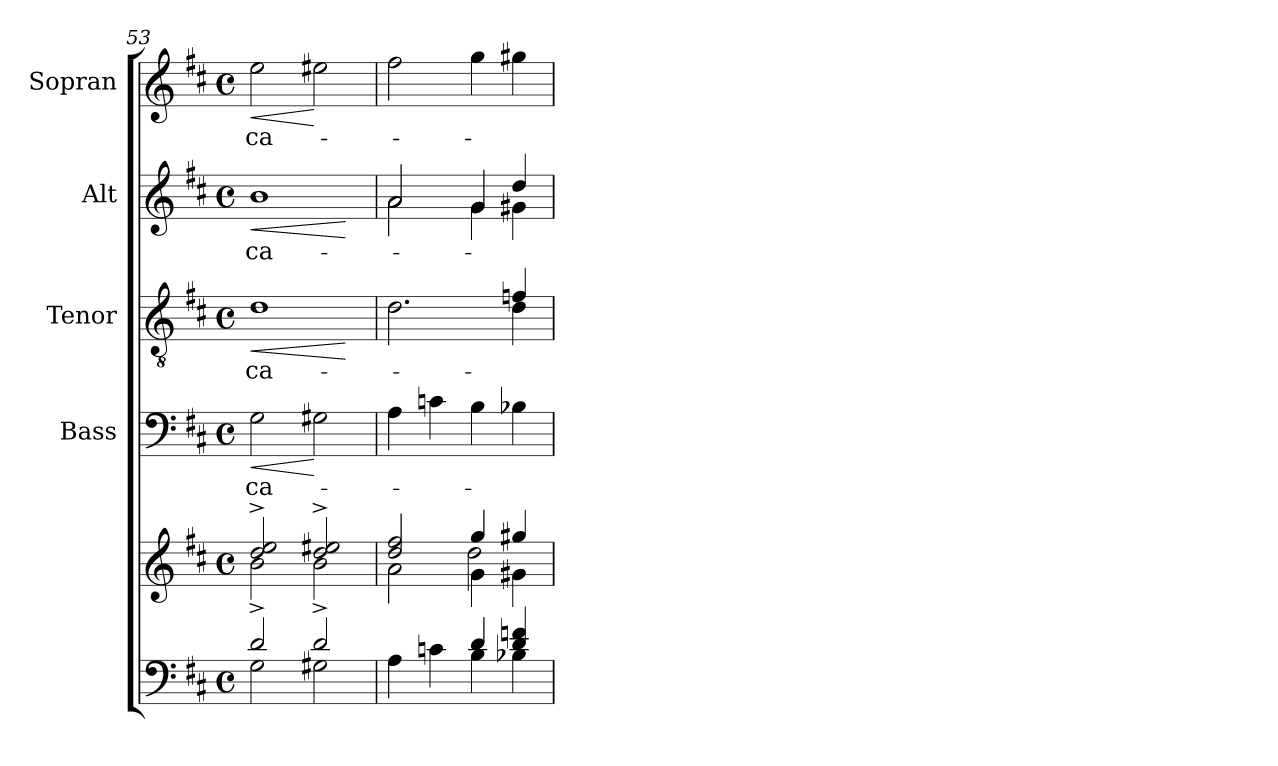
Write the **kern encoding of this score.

**kern	**kern	**kern	**text	**dynam	**kern	**text	**dynam	**kern	**text	**dynam	**kern	**text	**dynam
*part5	*part5	*part4	*part4	*part4	*part3	*part3	*part3	*part2	*part2	*part2	*part1	*part1	*part1
*staff6	*staff5	*staff4	*staff4	*staff4	*staff3	*staff3	*staff3	*staff2	*staff2	*staff2	*staff1	*staff1	*staff1
*	*	*I"Bass	*	*	*I"Tenor	*	*	*I"Alt	*	*	*I"Sopran	*	*
*	*	*I'B.	*	*	*I'T.	*	*	*I'A.	*	*	*I'S.	*	*
*clefF4	*clefG2	*clefF4	*	*	*clefGv2	*	*	*clefG2	*	*	*clefG2	*	*
*k[f#c#]	*k[f#c#]	*k[f#c#]	*	*	*k[f#c#]	*	*	*k[f#c#]	*	*	*k[f#c#]	*	*
*D:	*D:	*D:	*	*	*D:	*	*	*D:	*	*	*D:	*	*
*M4/4	*M4/4	*M4/4	*	*	*M4/4	*	*	*M4/4	*	*	*M4/4	*	*
*met(c)	*met(c)	*met(c)	*	*	*met(c)	*	*	*met(c)	*	*	*met(c)	*	*
=53	=53	=53	=53	=53	=53	=53	=53	=53	=53	=53	=53	=53	=53
*^	*^	*	*	*	*	*	*	*	*	*	*	*	*
!	!	!	!	!	!LO:LY:b	!LO:HP:b	!	!LO:LY:b	!LO:HP:b	!	!LO:LY:b	!LO:HP:b	!	!LO:LY:b	!LO:HP:b
2d^>/	2G\	2dd/^> 2ee/^>	2b\	2G\	-ca-	<	1d	-ca-	<	1b	-ca-	<	2ee\	-ca-	<
2d^>/	2G#X\	2dd/^> 2ee#X/^>	2b\	2G#X\	.	[	.	.	.	.	.	.	2ee#X\	.	[
*v	*v	*	*	*	*	*	*	*	*	*	*	*	*	*	*
*	*v	*v	*	*	*	*	*	*	*	*	*	*	*	*
.	.	.	.	.	.	.	[	.	.	[	.	.	.
=54	=54	=54	=54	=54	=54	=54	=54	=54	=54	=54	=54	=54	=54
*^	*^	*	*	*	*^	*	*	*^	*	*	*	*	*
*	*	*	*^	*	*	*	*	*	*	*	*	*	*	*	*	*	*
2ryy	4A\	2dd/ 2ff#/	2a\	2ryy	4A\	.	.	2.d\	2.ryy	.	.	2a/	2a\	.	.	2ff#\	.	.
.	4cn\	.	.	.	4cn\	.	.	.	.	.	.	.	.	.	.	.	.	.
4d/	4B\	4gg/	4g\	2dd\	4B\	.	.	.	.	.	.	4g/	4g\	.	.	4gg\	.	.
4d/ 4fn/	4B-X\	4gg#X/	4g#X\	.	4B-X\	.	.	4fn/	4d\	.	.	4dd/	4g#X\	.	.	4gg#X\	.	.
*v	*v	*	*	*	*	*	*	*v	*v	*	*	*v	*v	*	*	*	*	*
*	*v	*v	*v	*	*	*	*	*	*	*	*	*	*	*	*
=	=	=	=	=	=	=	=	=	=	=	=	=	=
*-	*-	*-	*-	*-	*-	*-	*-	*-	*-	*-	*-	*-	*-
